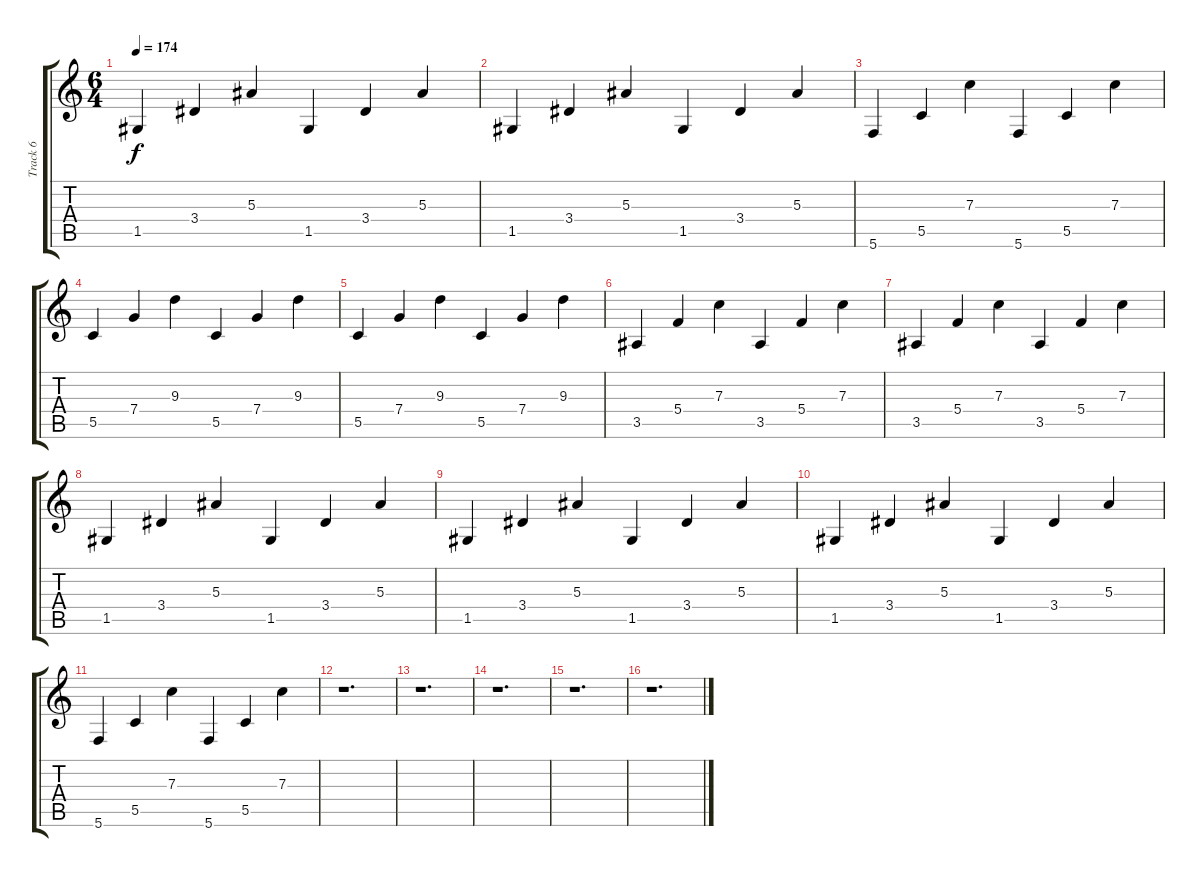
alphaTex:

\track ("Track 6" "Track 6") {instrument acousticguitarsteel}
\staff {score tabs}
\tuning (D4 A3 F3 C3 G2 C2) {hide}
\ts (6 4)
\tempo 174
\clef g2
\ks c
1.5.4{dy f} 3.4.4 5.3.4 1.5.4 3.4.4 5.3.4 |
1.5.4 3.4.4 5.3.4 1.5.4 3.4.4 5.3.4 |
5.6.4 5.5.4 7.3.4 5.6.4 5.5.4 7.3.4 |
5.5.4 7.4.4 9.3.4 5.5.4 7.4.4 9.3.4 |
5.5.4 7.4.4 9.3.4 5.5.4 7.4.4 9.3.4 |
3.5.4 5.4.4 7.3.4 3.5.4 5.4.4 7.3.4 |
3.5.4 5.4.4 7.3.4 3.5.4 5.4.4 7.3.4 |
1.5.4 3.4.4 5.3.4 1.5.4 3.4.4 5.3.4 |
1.5.4 3.4.4 5.3.4 1.5.4 3.4.4 5.3.4 |
1.5.4 3.4.4 5.3.4 1.5.4 3.4.4 5.3.4 |
5.6.4 5.5.4 7.3.4 5.6.4 5.5.4 7.3.4 |
r.1{d} |
r.1{d} |
r.1{d} |
r.1{d} |
r.1{d}
